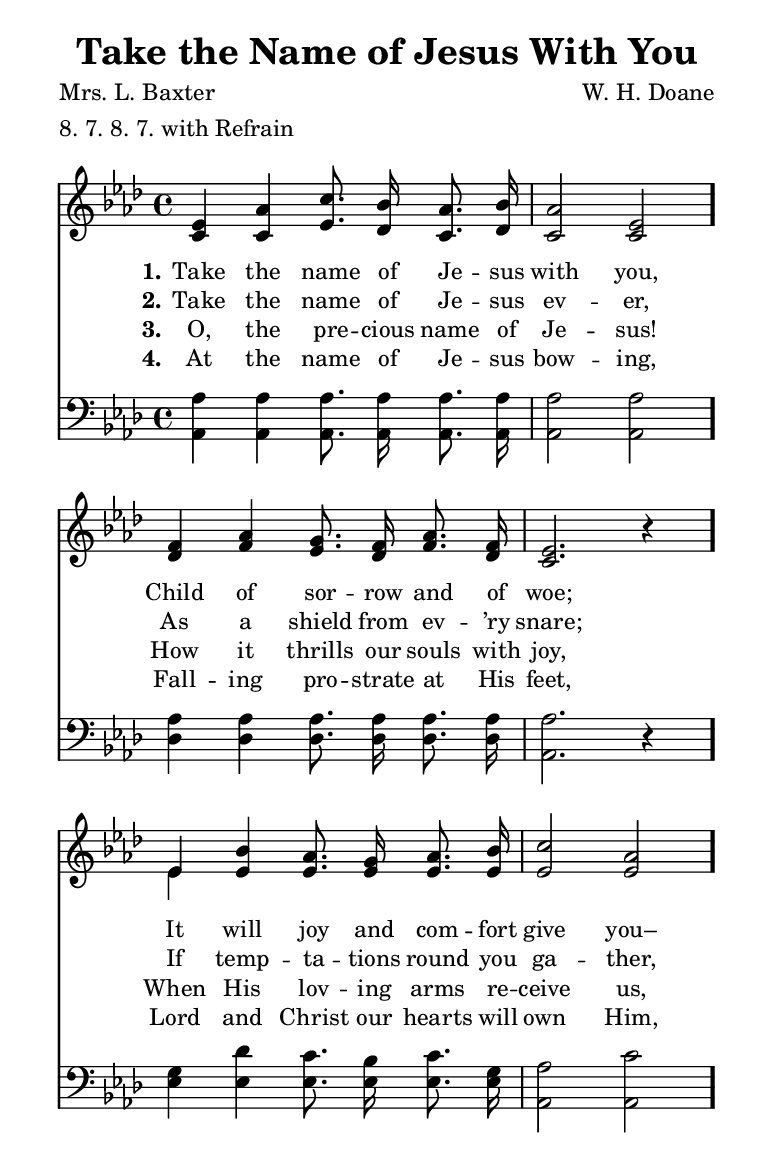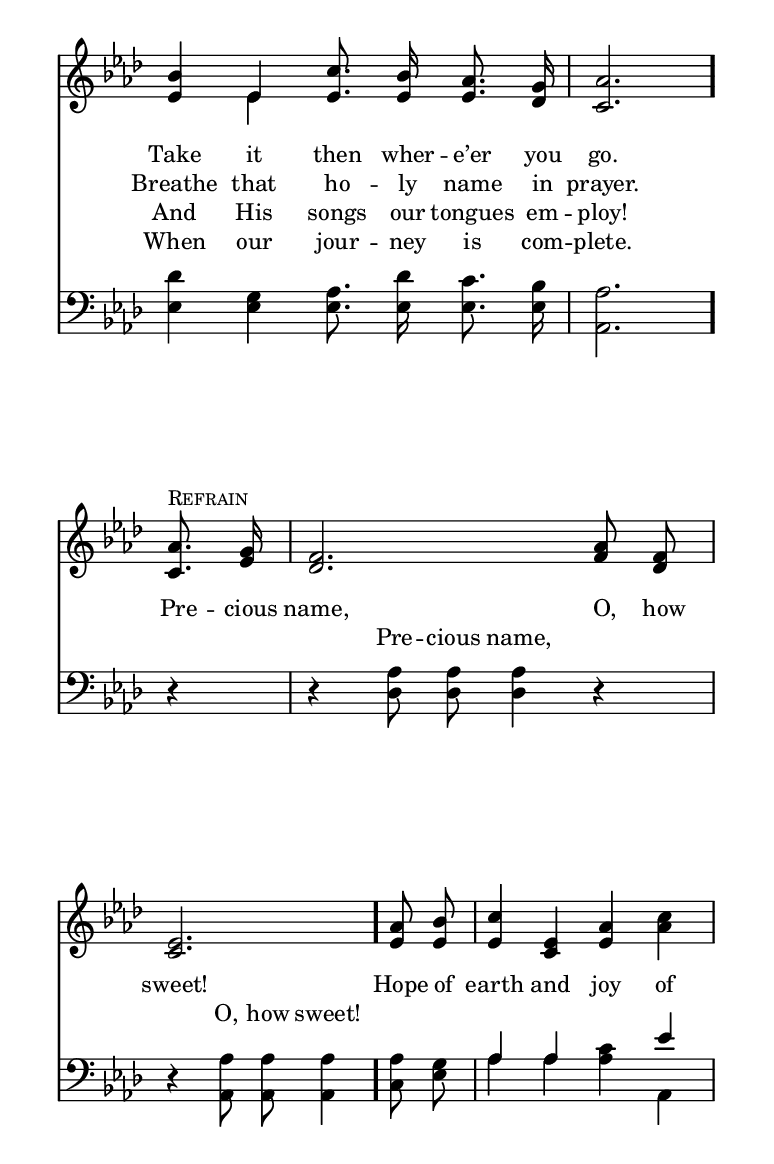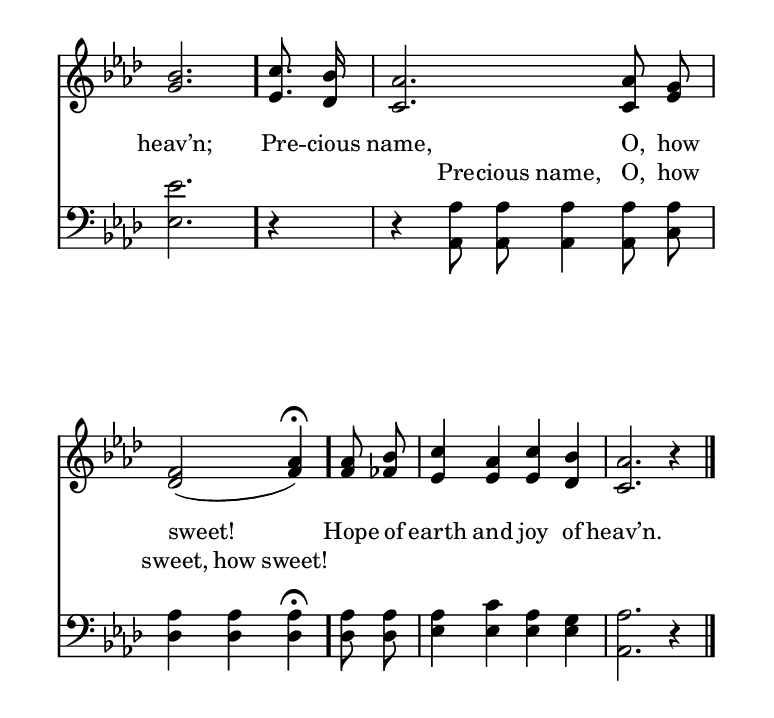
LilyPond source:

\include "common/global.ily"
\paper {
  \include "common/paper.ily"
}

\header{
  hymnnumber = "194"
  title = "Take the Name of Jesus With You"
  tunename = ""
  meter = "8. 7. 8. 7. with Refrain"
  poet = "Mrs. L. Baxter"
  composer = "W. H. Doane"
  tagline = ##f
}

ta = { \tempo 4=80 }
tb = { \tempo 4=40 }

global = {
  \include "common/overrides.ily"
  \time 4/4
  \override Score.MetronomeMark.transparent = ##t % hide all fermata changes too
  \ta
  \key aes \major
  \autoBeamOff
}

patternA = { c4 c c8. c16 c8. c16 | c2 c }
patternB = { c4 c c8. c16 c8. c16 | c2. }

notesSoprano = {
\global
\relative c' {

  ees4 aes c8. bes16 aes8. bes16 | aes2 ees
  \changePitch \patternB { f aes g f aes f | ees } r4
  \changePitch \patternA { ees bes' aes g aes bes | c aes }
  \changePitch \patternB { bes ees, c' bes aes g | aes }

  << s^\markup { \small \caps "Refrain" }
  { aes8. g16 | f2. aes8 f | ees2. } >>
  aes8 bes | c4 ees, aes c | bes2.
  c8. bes16 | aes2. aes8 g | f2( \tb aes4) \fermata \ta
  aes8 bes | c4 aes c bes | aes2. r4

  \bar "|."

}
}

notesAlto = {
\global
\relative e' {

  \changePitch \patternA { c c ees des c des | c c }
  \changePitch \patternB { des f ees des f des | c } r4
  \changePitch \patternA { ees ees ees ees ees ees | ees ees }
  \changePitch \patternB { ees ees ees ees ees des | c }

  c8. ees16 | des2. f8 des | c2.
  ees8 ees | ees4 c ees aes | g2.
  ees8. des16 | c2. c8 ees | des2( f4)
  f8 fes | ees4 ees ees des | c2. r4

}
}

notesTenor = {
\global
\relative a {

  \changePitch \patternA { aes aes aes aes aes aes | aes aes }
  \changePitch \patternB { aes aes aes aes aes aes | aes } r4
  \changePitch \patternA { g des' c bes c g | aes c }
  \changePitch \patternB { des g, aes des c bes | aes }

  r4 | r4 aes8 aes aes4 r4 | r4 aes8 aes aes4
  aes8 g | aes4 aes c ees | ees2.
  r4 | r4 aes,8 aes aes4 aes8 aes | aes4 aes aes
  aes8 aes | aes4 c aes g | aes2. r4

}
}

notesBass = {
\global
\relative f, {

  \changePitch \patternA { aes aes aes aes aes aes | aes aes }
  \changePitch \patternB { des des des des des des | aes } r4
  \changePitch \patternA { ees' ees ees ees ees ees | aes, aes }
  \changePitch \patternB { ees' ees ees ees ees ees | aes, }

  r4 | r4 des8 des des4 r4 | r4 aes8 aes aes4
  c8 ees | aes4 aes aes aes, | ees'2.
  r4 | r4 aes,8 aes aes4 aes8 c | des4 des des \fermata
  des8 des | ees4 ees ees ees | aes,2. r4

}
}

Refrain = \lyricmode {

\break
Pre -- cious name, O, how sweet! \bar "."
Hope of earth and joy of heav’n; \bar "."
Pre -- cious name, O, how sweet! \bar "."
Hope of earth and joy of heav’n. \bar "."

}

wordsA = \lyricmode {
\set stanza = "1."

Take the name of Je -- sus with you, \bar "."
Child of sor -- row and of woe; \bar "."
It will joy and com -- fort give you– \bar "."
Take it then wher -- e’er you go. \bar "."

}

wordsB = \lyricmode {
\set stanza = "2."

Take the name of Je -- sus ev -- er,
As a shield from ev -- ’ry snare;
If temp -- ta -- tions round you ga -- ther,
Breathe that ho -- ly name in prayer.

\Refrain

}

wordsC = \lyricmode {
\set stanza = "3."

O, the pre -- cious name of Je -- sus!
How it thrills our souls with joy,
When His lov -- ing arms re -- ceive us,
And His songs our tongues em -- ploy!

}

wordsD = \lyricmode {
\set stanza = "4."

At the name of Je -- sus bow -- ing,
Fall -- ing pro -- strate at His feet,
Lord and Christ our hearts will own Him,
When our jour -- ney is com -- plete.

}

underWords = \lyricmode {

{ \repeat unfold 30 \skip 4 }
Pre -- cious name, O, how sweet!
{ \repeat unfold 7 \skip 4 }
Pre -- cious name, O, how sweet, how sweet!

}

\score {
  \context ChoirStaff <<
    \context Staff = upper <<
      \set ChoirStaff.systemStartDelimiter = #'SystemStartBar
      \partcombine #'(2 . 9) \notesSoprano \notesAlto
      \context NullVoice = sopranos { \voiceOne << \notesSoprano >> }
      \context NullVoice = altos { \voiceTwo << \notesAlto >> }
      \context Lyrics = one   \lyricsto sopranos \wordsA
      \context Lyrics = two   \lyricsto sopranos \wordsB
      \context Lyrics = three \lyricsto sopranos \wordsC
      \context Lyrics = four  \lyricsto sopranos \wordsD
    >>
    \context Staff = men <<
      \clef bass
      \partcombine #'(2 . 9) \notesTenor \notesBass
      \context NullVoice = tenors { \voiceOne << \notesTenor >> }
      \context NullVoice = basses { \voiceTwo << \notesBass >> }
    >>
    \context Lyrics = three \lyricsto tenors \underWords
  >>
  \layout {
    \include "common/layout.ily"
  }
  \midi{
    \include "common/midi.ily"
  }
}

\version "2.19.49"  % necessary for upgrading to future LilyPond versions.

% vi:set et ts=2 sw=2 ai nocindent syntax=lilypond:
